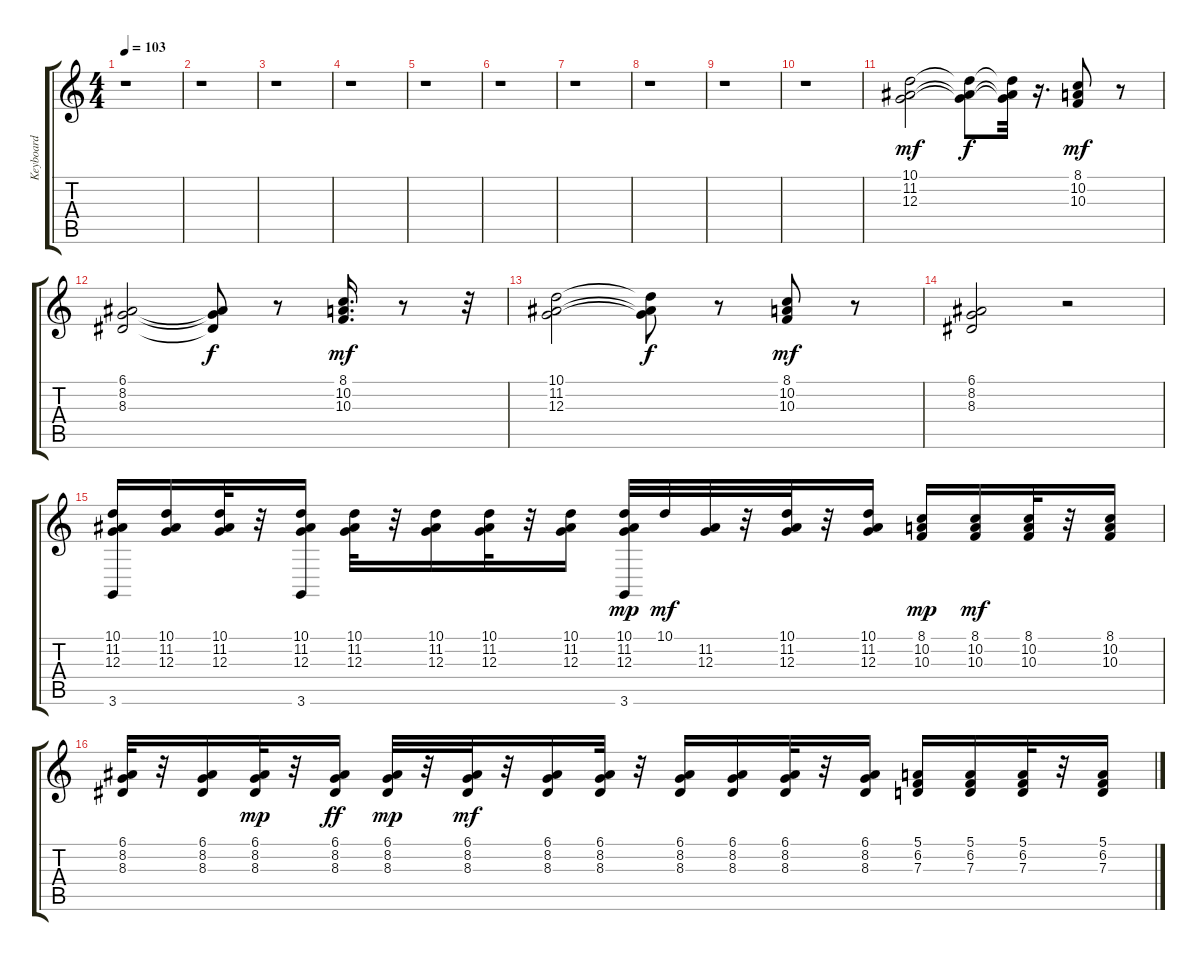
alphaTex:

\track ("Keyboard" "Keyboard") {instrument electricpiano1}
\staff {score tabs}
\tuning (E4 B3 G3 D3 A2 E2) {hide}
\ts (4 4)
\tempo 103
\clef g2
\ks c
r.1{dy mf} |
r.1 |
r.1 |
r.1 |
r.1 |
r.1 |
r.1 |
r.1 |
r.1 |
r.1 |
(10.1 11.2 12.3).2 (10.1{t} 11.2{t} 12.3{t}).8{dy f} (10.1{t} 11.2{t} 12.3{t}).32 r.16{d} (8.1 10.2 10.3).8{dy mf} r.8 |
(6.1 8.2 8.3).2 (6.1{t} 8.2{t} 8.3{t}).8{dy f} r.8 (8.1 10.2 10.3).16{d dy mf} r.8 r.32 |
(10.1 11.2 12.3).2 (10.1{t} 11.2{t} 12.3{t}).8{dy f} r.8 (8.1 10.2 10.3).8{dy mf} r.8 |
(6.1 8.2 8.3).2 r.2 |
(10.1 11.2 12.3 3.6).16 (10.1 11.2 12.3).16 (10.1 11.2 12.3).32 r.32 (10.1 11.2 12.3 3.6).16 (10.1 11.2 12.3).32 r.32 (10.1 11.2 12.3).16 (10.1 11.2 12.3).32 r.32 (10.1 11.2 12.3).16 (10.1 11.2 12.3 3.6).32{dy mp} 10.1.32{dy mf} (11.2 12.3).32 r.32 (10.1 11.2 12.3).32 r.32 (10.1 11.2 12.3).16 (8.1 10.2 10.3).16{dy mp} (8.1 10.2 10.3).16{dy mf} (8.1 10.2 10.3).32 r.32 (8.1 10.2 10.3).16 |
(6.1 8.2 8.3).32 r.32 (6.1 8.2 8.3).16 (6.1 8.2 8.3).32{dy mp} r.32 (6.1 8.2 8.3).16{dy ff} (6.1 8.2 8.3).32{dy mp} r.32 (6.1 8.2 8.3).32{dy mf} r.32 (6.1 8.2 8.3).16 (6.1 8.2 8.3).32 r.32 (6.1 8.2 8.3).16 (6.1 8.2 8.3).16 (6.1 8.2 8.3).32 r.32 (6.1 8.2 8.3).16 (5.1 6.2 7.3).16 (5.1 6.2 7.3).16 (5.1 6.2 7.3).32 r.32 (5.1 6.2 7.3).16
